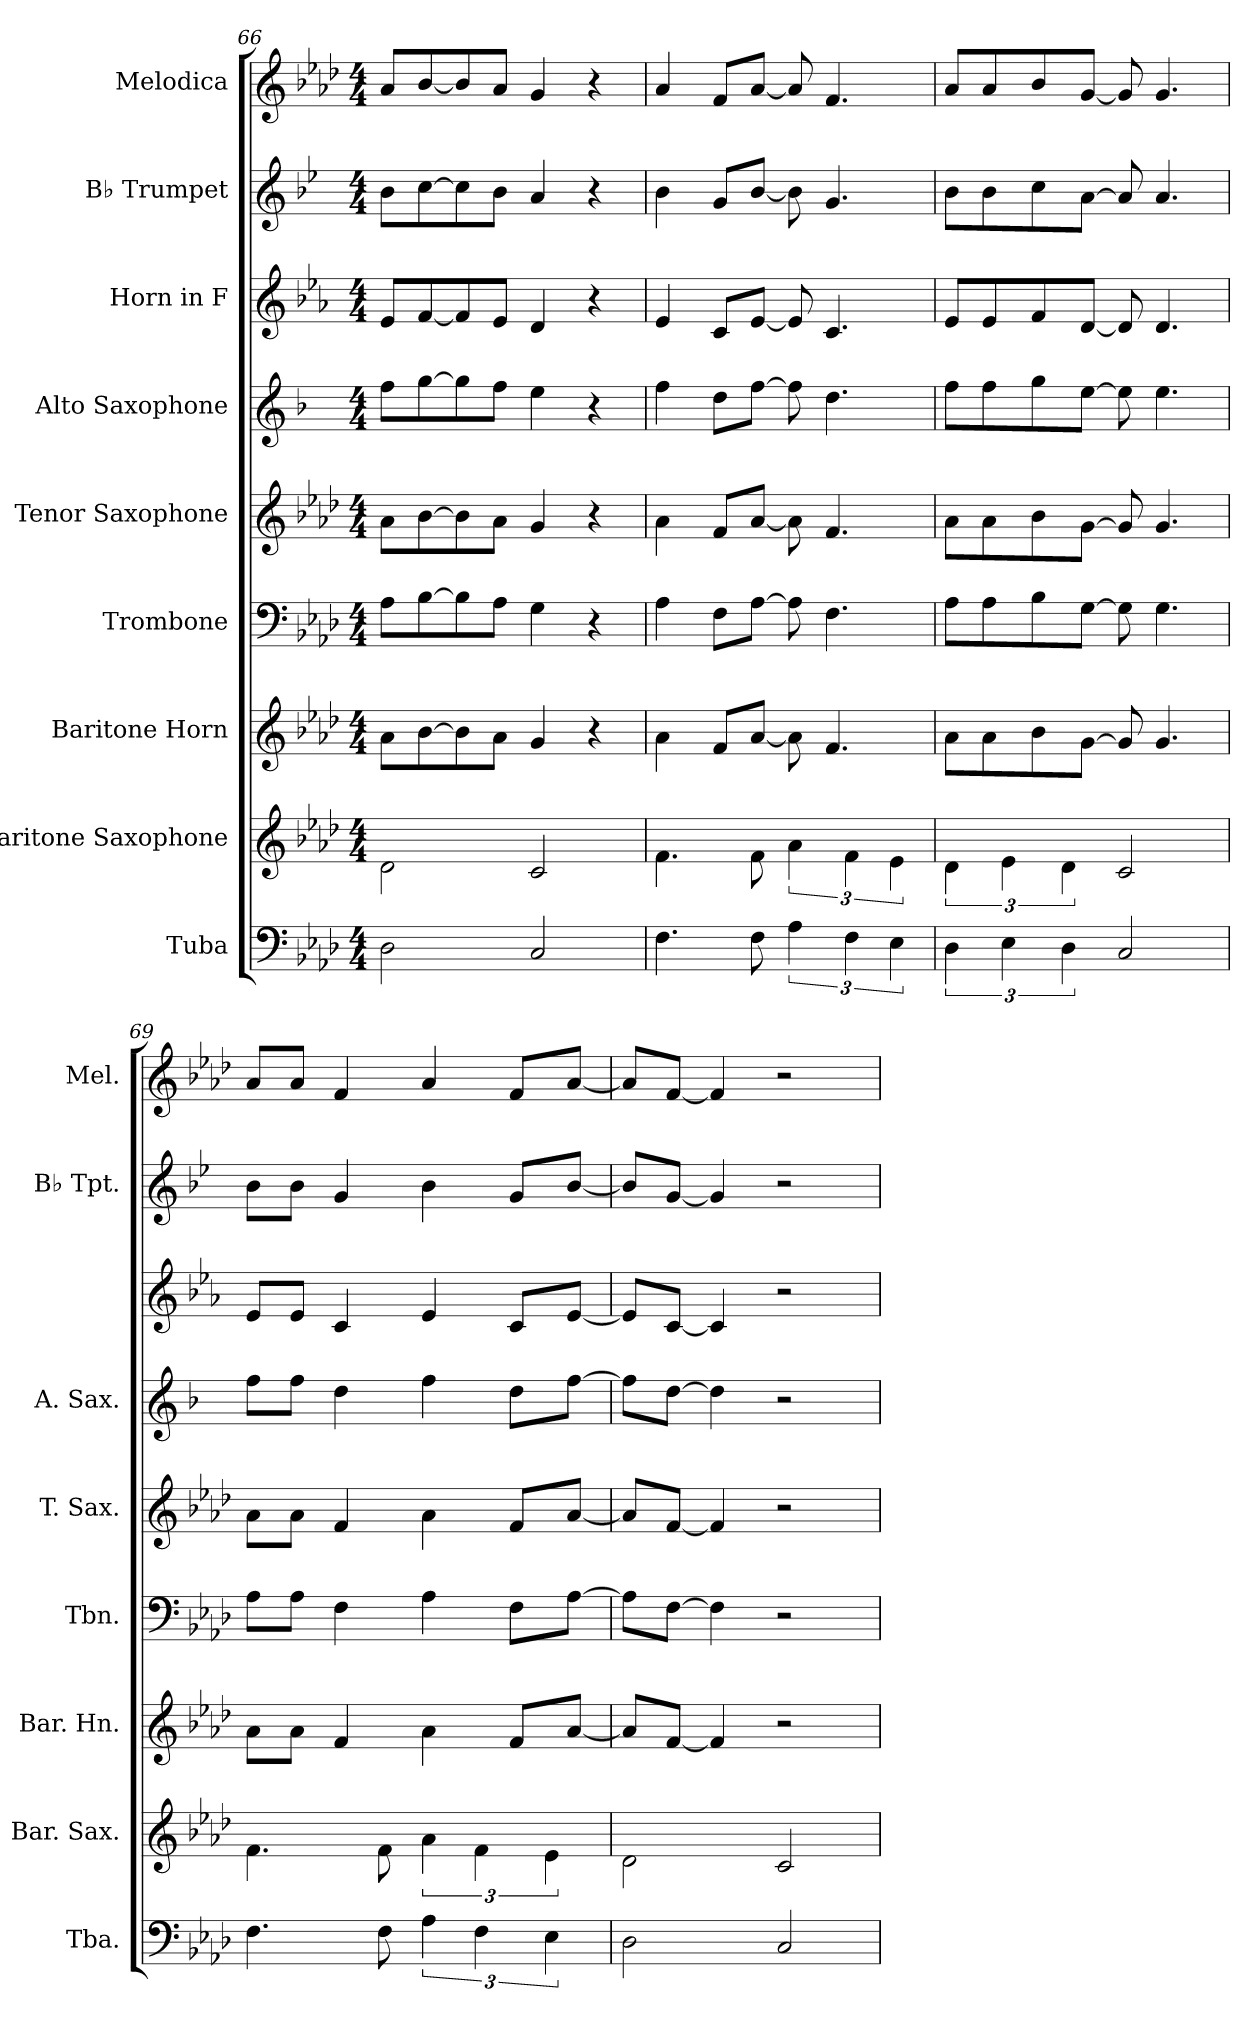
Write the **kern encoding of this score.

**kern	**kern	**kern	**kern	**kern	**kern	**kern	**kern	**kern
*part9	*part8	*part7	*part6	*part5	*part4	*part3	*part2	*part1
*staff9	*staff8	*staff7	*staff6	*staff5	*staff4	*staff3	*staff2	*staff1
*I"Tuba	*I"Baritone Saxophone	*I"Baritone Horn	*I"Trombone	*I"Tenor Saxophone	*I"Alto Saxophone	*I"Horn in F	*I"B♭ Trumpet	*I"Melodica
*I'Tba.	*I'Bar. Sax.	*I'Bar. Hn.	*I'Tbn.	*I'T. Sax.	*I'A. Sax.	*	*I'B♭ Tpt.	*I'Mel.
*clefF4	*clefG2	*clefG2	*clefF4	*clefG2	*clefG2	*clefG2	*clefG2	*clefG2
*	*ITrd12c21	*ITrd8c14	*	*ITrd8c14	*ITrd5c9	*ITrd4c7	*ITrd1c2	*
*k[b-e-a-d-]	*k[b-e-a-d-]	*k[b-e-a-d-]	*k[b-e-a-d-]	*k[b-e-a-d-]	*k[b-e-a-d-]	*k[b-e-a-d-]	*k[b-e-a-d-]	*k[b-e-a-d-]
*M4/4	*M4/4	*M4/4	*M4/4	*M4/4	*M4/4	*M4/4	*M4/4	*M4/4
=66	=66	=66	=66	=66	=66	=66	=66	=66
2D-\	2D-\	8A-\L	8A-\L	8A-\L	8a-\L	8A-/L	8a-\L	8a-/L
.	.	[8B-\	[8B-\	[8B-\	[8b-\	[8B-/	[8b-\	[8b-/
.	.	8B-\]	8B-\]	8B-\]	8b-\]	8B-/]	8b-\]	8b-/]
.	.	8A-\J	8A-\J	8A-\J	8a-\J	8A-/J	8a-\J	8a-/J
2C/	2C/	4G/	4G\	4G/	4g\	4G/	4g/	4g/
.	.	4r	4r	4r	4r	4r	4r	4r
=67	=67	=67	=67	=67	=67	=67	=67	=67
4.F\	4.F\	4A-\	4A-\	4A-\	4a-\	4A-/	4a-\	4a-/
.	.	8F/L	8F\L	8F/L	8f\L	8F/L	8f/L	8f/L
8F\	8F\	[8A-/J	[8A-\J	[8A-/J	[8a-\J	[8A-/J	[8a-/J	[8a-/J
6A-\	6A-\	8A-\]	8A-\]	8A-\]	8a-\]	8A-/]	8a-\]	8a-/]
.	.	4.F/	4.F\	4.F/	4.f\	4.F/	4.f/	4.f/
6F\	6F\	.	.	.	.	.	.	.
6E-\	6E-\	.	.	.	.	.	.	.
=68	=68	=68	=68	=68	=68	=68	=68	=68
6D-\	6D-\	8A-\L	8A-\L	8A-\L	8a-\L	8A-/L	8a-\L	8a-/L
.	.	8A-\	8A-\	8A-\	8a-\	8A-/	8a-\	8a-/
6E-\	6E-\	.	.	.	.	.	.	.
.	.	8B-\	8B-\	8B-\	8b-\	8B-/	8b-\	8b-/
6D-\	6D-\	.	.	.	.	.	.	.
.	.	[8G\J	[8G\J	[8G\J	[8g\J	[8G/J	[8g\J	[8g/J
2C/	2C/	8G/]	8G\]	8G/]	8g\]	8G/]	8g/]	8g/]
.	.	4.G/	4.G\	4.G/	4.g\	4.G/	4.g/	4.g/
=69	=69	=69	=69	=69	=69	=69	=69	=69
4.F\	4.F\	8A-\L	8A-\L	8A-\L	8a-\L	8A-/L	8a-\L	8a-/L
.	.	8A-\J	8A-\J	8A-\J	8a-\J	8A-/J	8a-\J	8a-/J
.	.	4F/	4F\	4F/	4f\	4F/	4f/	4f/
8F\	8F\	.	.	.	.	.	.	.
6A-\	6A-\	4A-\	4A-\	4A-\	4a-\	4A-/	4a-\	4a-/
6F\	6F\	.	.	.	.	.	.	.
.	.	8F/L	8F\L	8F/L	8f\L	8F/L	8f/L	8f/L
6E-\	6E-\	.	.	.	.	.	.	.
.	.	[8A-/J	[8A-\J	[8A-/J	[8a-\J	[8A-/J	[8a-/J	[8a-/J
=70	=70	=70	=70	=70	=70	=70	=70	=70
2D-\	2D-\	8A-/L]	8A-\L]	8A-/L]	8a-\L]	8A-/L]	8a-/L]	8a-/L]
.	.	[8F/J	[8F\J	[8F/J	[8f\J	[8F/J	[8f/J	[8f/J
.	.	4F/]	4F\]	4F/]	4f\]	4F/]	4f/]	4f/]
2C/	2C/	2r	2r	2r	2r	2r	2r	2r
=	=	=	=	=	=	=	=	=
*-	*-	*-	*-	*-	*-	*-	*-	*-
